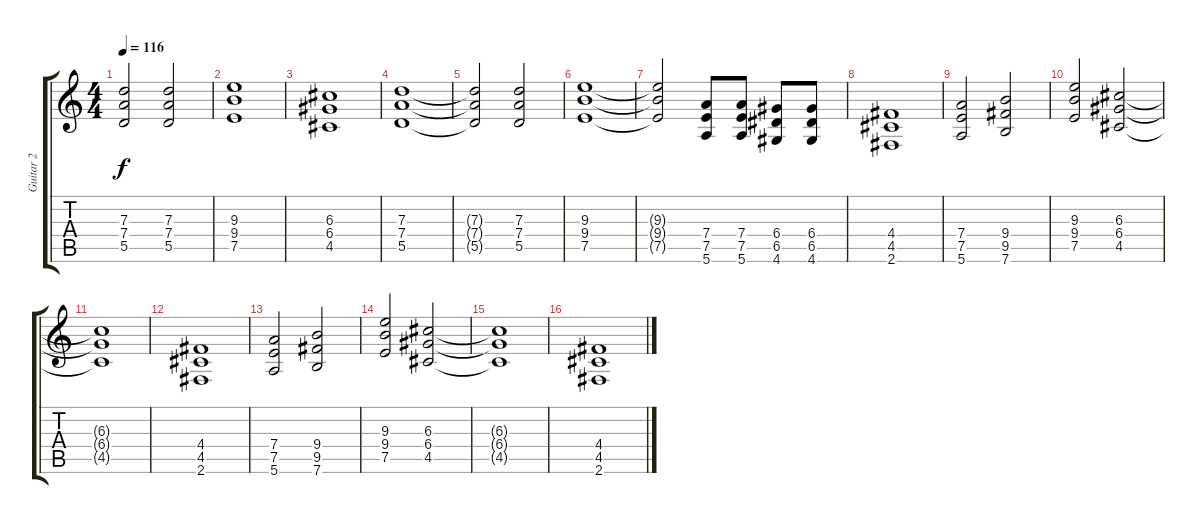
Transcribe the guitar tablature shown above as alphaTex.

\track ("Guitar 2" "Guitar 2") {instrument acousticguitarsteel}
\staff {score tabs}
\tuning (E4 B3 G3 D3 A2 E2) {hide}
\ts (4 4)
\tempo 116
\clef g2
\ks c
(7.3{t} 7.4{t} 5.5{t}).2{dy f} (7.3 7.4 5.5).2 |
(9.3 9.4 7.5).1 |
(6.3 6.4 4.5).1 |
(7.3 7.4 5.5).1 |
(7.3{t} 7.4{t} 5.5{t}).2 (7.3 7.4 5.5).2 |
(9.3 9.4 7.5).1 |
(9.3{t} 9.4{t} 7.5{t}).2 (7.4 7.5 5.6).8 (7.4 7.5 5.6).8 (6.4 6.5 4.6).8 (6.4 6.5 4.6).8 |
(4.4 4.5 2.6).1{volume 11 balance 8 instrument distortionguitar} |
(7.4 7.5 5.6).2 (9.4 9.5 7.6).2 |
(9.3 9.4 7.5).2 (6.3 6.4 4.5).2 |
(6.3{t} 6.4{t} 4.5{t}).1 |
(4.4 4.5 2.6).1{volume 13 instrument distortionguitar} |
(7.4 7.5 5.6).2 (9.4 9.5 7.6).2 |
(9.3 9.4 7.5).2 (6.3 6.4 4.5).2 |
(6.3{t} 6.4{t} 4.5{t}).1 |
(4.4 4.5 2.6).1{volume 13 instrument distortionguitar}
